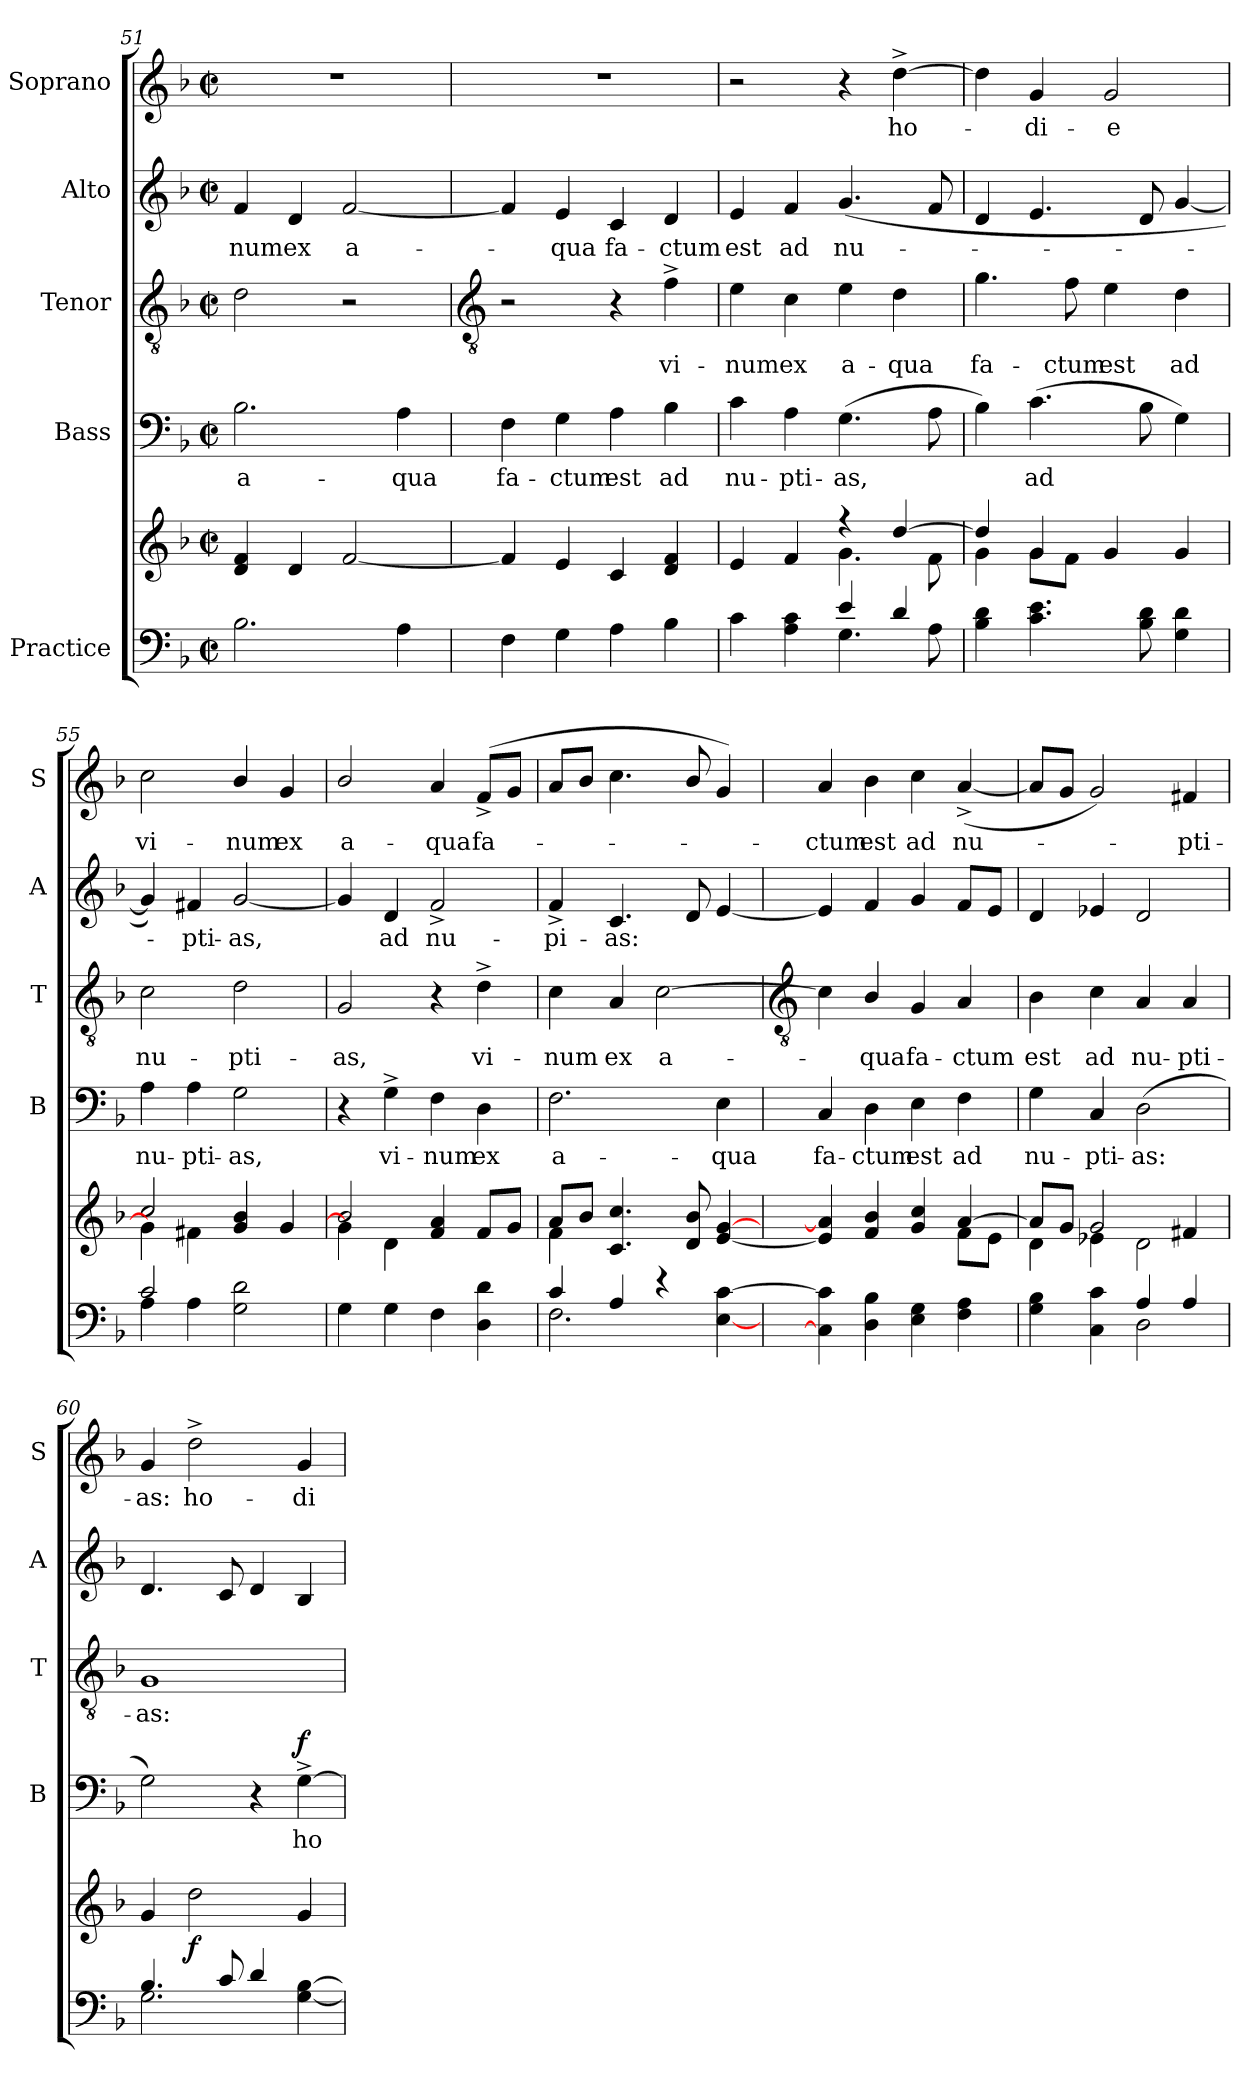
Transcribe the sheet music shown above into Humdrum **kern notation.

**kern	**kern	**dynam	**kern	**text	**dynam	**kern	**text	**kern	**text	**kern	**text
*part5	*part5	*part5	*part4	*part4	*part4	*part3	*part3	*part2	*part2	*part1	*part1
*staff6	*staff5	*staff5/6	*staff4	*staff4	*staff4	*staff3	*staff3	*staff2	*staff2	*staff1	*staff1
*I"Practice	*	*	*I"Bass	*	*	*I"Tenor	*	*I"Alto	*	*I"Soprano	*
*	*	*	*I'B	*	*	*I'T	*	*I'A	*	*I'S	*
*clefF4	*clefG2	*	*clefF4	*	*	*clefGv2	*	*clefG2	*	*clefG2	*
*k[b-]	*k[b-]	*	*k[b-]	*	*	*k[b-]	*	*k[b-]	*	*k[b-]	*
*F:	*F:	*	*F:	*	*	*F:	*	*F:	*	*F:	*
*M2/2	*M2/2	*	*M2/2	*	*	*M2/2	*	*M2/2	*	*M2/2	*
*met(c|)	*met(c|)	*	*met(c|)	*	*	*met(c|)	*	*met(c|)	*	*met(c|)	*
=51	=51	=51	=51	=51	=51	=51	=51	=51	=51	=51	=51
*^	*^	*	*	*	*	*	*	*	*	*	*
!	!	!	!	!	!	!LO:LY:b	!	!	!	!	!LO:LY:b	!	!
2.B-	2ryy	4d/ 4f/	2ryy	.	2.B-	a-	.	2d	.	4f	-num	1r	.
!	!	!	!	!	!	!	!	!	!	!	!LO:LY:b	!	!
.	.	4d/	.	.	.	.	.	.	.	4d	ex	.	.
!	!	!	!	!	!	!	!	!	!	!	!LO:LY:b	!	!
.	2ryy	[2f/	2ryy	.	.	.	.	2r	.	[2f	a-	.	.
!	!	!	!	!	!	!LO:LY:b	!	!	!	!	!	!	!
4A	.	.	.	.	4A	-qua	.	.	.	.	.	.	.
!!LO:LB:g=z
=52	=52	=52	=52	=52	=52	=52	=52	=52	=52	=52	=52	=52	=52
*	*	*	*	*	*	*	*	*clefGv2	*	*	*	*	*
!	!	!	!	!	!	!LO:LY:b	!	!	!	!	!	!	!
4F	2ryy	4f/]	2ryy	.	4F	fa-	.	2r	.	4f]	.	1r	.
!	!	!	!	!	!	!LO:LY:b	!	!	!	!	!LO:LY:b	!	!
4G	.	4e/	.	.	4G	-ctum	.	.	.	4e	qua	.	.
!	!	!	!	!	!	!LO:LY:b	!	!	!	!	!LO:LY:b	!	!
4A	2ryy	4c/	2ryy	.	4A	est	.	4r	.	4c	fa-	.	.
!	!	!	!	!	!	!LO:LY:b	!	!	!LO:LY:b	!	!LO:LY:b	!	!
4B-	.	4d/ 4f/	.	.	4B-	ad	.	4f^	vi-	4d	-ctum	.	.
=53	=53	=53	=53	=53	=53	=53	=53	=53	=53	=53	=53	=53	=53
!	!	!	!	!	!	!LO:LY:b	!	!	!LO:LY:b	!	!LO:LY:b	!	!
4c	2ryy	4e/	2ryy	.	4c	nu-	.	4e	-num	4e	est	2r	.
!	!	!	!	!	!	!LO:LY:b	!	!	!LO:LY:b	!	!LO:LY:b	!	!
4A 4c	.	4f/	.	.	4A	-pti-	.	4c	ex	4f	ad	.	.
!	!	!	!	!	!	!LO:LY:b	!	!	!LO:LY:b	!	!LO:LY:b	!	!
4e/	4.G	4r	4.g\	.	(>4.G	-as,	.	4e	a-	(<4.g	nu-	4r	.
!	!	!	!	!	!	!	!	!	!LO:LY:b	!	!	!	!LO:LY:b
4d/	.	[4dd/	.	.	.	.	.	4d	-qua	.	.	[4dd^	ho-
.	8A	.	8f\	.	8A	.	.	.	.	8f	.	.	.
=54	=54	=54	=54	=54	=54	=54	=54	=54	=54	=54	=54	=54	=54
!	!	!	!	!	!	!	!	!	!LO:LY:b	!	!	!	!
4B- 4d	2ryy	4dd/]	4g\	.	4B-)	.	.	4.g	fa-	4d	.	4dd]	.
!	!	!	!	!	!	!LO:LY:b	!	!	!	!	!	!	!LO:LY:b
4.c 4.e	.	4g/	8g\L	.	(>4.c	ad	.	.	.	4.e	.	4g	di-
!	!	!	!	!	!	!	!	!	!LO:LY:b	!	!	!	!
.	.	.	8f\J	.	.	.	.	8f	-ctum	.	.	.	.
!	!	!	!	!	!	!	!	!	!LO:LY:b	!	!	!	!LO:LY:b
.	2ryy	4g/	2ryy	.	.	.	.	4e	est	.	.	2g	-e
8B- 8d	.	.	.	.	8B-	.	.	.	.	8d	.	.	.
!	!	!	!	!	!	!	!	!	!LO:LY:b	!	!	!	!
4G 4d	.	4g/	.	.	4G)	.	.	4d	ad	[4g	.	.	.
=55	=55	=55	=55	=55	=55	=55	=55	=55	=55	=55	=55	=55	=55
!	!	!	!	!	!	!LO:LY:b	!	!	!LO:LY:b	!	!	!	!LO:LY:b
2c/	4A	2cc/	4g\]	.	4A	nu-	.	2c	nu-	4g])	.	2cc	vi-
!	!	!	!	!	!	!LO:LY:b	!	!	!	!	!LO:LY:b	!	!
.	4A	.	4f#X\	.	4A	-pti-	.	.	.	4f#X	-pti-	.	.
!	!	!	!	!	!	!LO:LY:b	!	!	!LO:LY:b	!	!LO:LY:b	!	!LO:LY:b
2G 2d	2ryy	4g/ 4b-/	2ryy	.	2G	-as,	.	2d	-pti-	[2g	-as,	4b-/	-num
!	!	!	!	!	!	!	!	!	!	!	!	!	!LO:LY:b
.	.	4g/	.	.	.	.	.	.	.	.	.	4g	ex
=56	=56	=56	=56	=56	=56	=56	=56	=56	=56	=56	=56	=56	=56
!	!	!	!	!	!	!	!	!	!LO:LY:b	!	!	!	!LO:LY:b
4G	2ryy	2b-/	4g\]	.	4r	.	.	2G	-as,	4g]	.	2b-/	a-
!	!	!	!	!	!	!LO:LY:b	!	!	!	!	!LO:LY:b	!	!
4G	.	.	4d\	.	4G^	vi-	.	.	.	4d	ad	.	.
!	!	!	!	!	!	!LO:LY:b	!	!	!	!	!LO:LY:b	!	!LO:LY:b
4F	2ryy	4f/ 4a/	2ryy	.	4F	-num	.	4r	.	2f^	nu-	4a	-qua
!	!	!	!	!	!	!LO:LY:b	!	!	!LO:LY:b	!	!	!	!LO:LY:b
4D 4d	.	8f/L	.	.	4D	ex	.	4d^	vi-	.	.	(<8f^L	fa-
.	.	8g/J	.	.	.	.	.	.	.	.	.	8gJ	.
=57	=57	=57	=57	=57	=57	=57	=57	=57	=57	=57	=57	=57	=57
!	!	!	!	!	!	!LO:LY:b	!	!	!LO:LY:b	!	!LO:LY:b	!	!
4c/	2.F	8a/L	4f\	.	2.F	a-	.	4c	-num	4f^	-pi-	8aL	.
.	.	8b-/J	.	.	.	.	.	.	.	.	.	8b-J	.
!	!	!	!	!	!	!	!	!	!LO:LY:b	!	!LO:LY:b	!	!
4A/	.	4.c/ 4.cc/	4ryy	.	.	.	.	4A	ex	4.c	-as:	4.cc	.
!	!	!	!	!	!	!	!	!	!LO:LY:b	!	!	!	!
4r	.	.	2ryy	.	.	.	.	[2c	a-	.	.	.	.
.	.	8d/ 8b-/	.	.	.	.	.	.	.	8d	.	8b-/	.
!	!	!	!	!	!	!LO:LY:b	!	!	!	!	!	!	!
[4E [4c	4ryy	[4e/ [4g/	.	.	4E	-qua	.	.	.	[4e	.	4g)	.
!!LO:LB:g=z
=58	=58	=58	=58	=58	=58	=58	=58	=58	=58	=58	=58	=58	=58
*	*	*	*	*	*	*	*	*clefGv2	*	*	*	*	*
!	!	!	!	!	!	!LO:LY:b	!	!	!	!	!	!	!LO:LY:b
4C] 4c]	2ryy	4e/] 4a/]	2ryy	.	4C	fa-	.	4c]	.	4e]	.	4a	ctum
!	!	!	!	!	!	!LO:LY:b	!	!	!LO:LY:b	!	!	!	!LO:LY:b
4D 4B-	.	4f/ 4b-/	.	.	4D	-ctum	.	4B-/	qua	4f	.	4b-	est
!	!	!	!	!	!	!LO:LY:b	!	!	!LO:LY:b	!	!	!	!LO:LY:b
4E 4G	2ryy	4g/ 4cc/	4ryy	.	4E	est	.	4G	fa-	4g	.	4cc	ad
!	!	!	!	!	!	!LO:LY:b	!	!	!LO:LY:b	!	!	!	!LO:LY:b
4F 4A	.	[4a/	8f\L	.	4F	ad	.	4A	-ctum	8fL	.	(<[4a^	nu-
.	.	.	8e\J	.	.	.	.	.	.	8eJ	.	.	.
=59	=59	=59	=59	=59	=59	=59	=59	=59	=59	=59	=59	=59	=59
!	!	!	!	!	!	!LO:LY:b	!	!	!LO:LY:b	!	!	!	!
4G 4B-	2ryy	8a/L]	4d\	.	4G	nu-	.	4B-	est	4d	.	8aL]	.
.	.	8g/J	.	.	.	.	.	.	.	.	.	8gJ	.
!	!	!	!	!	!	!LO:LY:b	!	!	!LO:LY:b	!	!	!	!
4C 4c	.	2g/	4e-X\	.	4C	-pti-	.	4c	ad	4e-X	.	2g)	.
!	!	!	!	!	!	!LO:LY:b	!	!	!LO:LY:b	!	!	!	!
4A/	2D	.	2d\	.	(>2D	-as:	.	4A	nu-	2d	.	.	.
!	!	!	!	!	!	!	!	!	!LO:LY:b	!	!	!	!LO:LY:b
4A/	.	4f#X/	.	.	.	.	.	4A	-pti-	.	.	4f#X	pti-
=60	=60	=60	=60	=60	=60	=60	=60	=60	=60	=60	=60	=60	=60
!	!	!	!	!	!	!	!	!	!LO:LY:b	!	!	!	!LO:LY:b
4.B-/	2.G	4g/	2ryy	.	2G)	.	.	1G	-as:	4.d	.	4g	-as:
!	!	!	!	!LO:DY:b	!	!	!	!	!	!	!	!	!LO:LY:b
.	.	2dd\	.	f	.	.	.	.	.	.	.	2dd^	ho-
8c/	.	.	.	.	.	.	.	.	.	8c	.	.	.
4d/	.	.	2ryy	.	4r	.	.	.	.	4d	.	.	.
!	!	!	!	!	!	!LO:LY:b	!LO:DY:b	!	!	!	!	!	!LO:LY:b
[4G [4B-	4ryy	4g/	.	.	[4G^	ho-	f	.	.	4B-	.	4g	-di-
*v	*v	*	*	*	*	*	*	*	*	*	*	*	*
*	*v	*v	*	*	*	*	*	*	*	*	*	*
=	=	=	=	=	=	=	=	=	=	=	=
*-	*-	*-	*-	*-	*-	*-	*-	*-	*-	*-	*-
